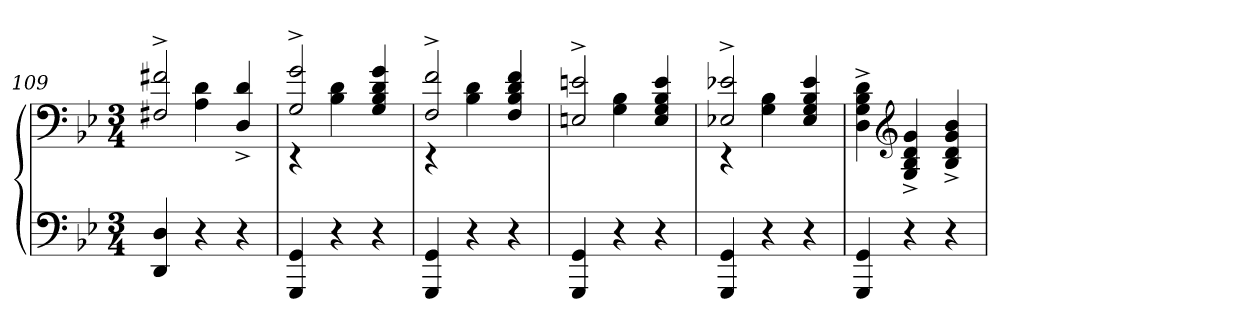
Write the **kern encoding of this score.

**kern	**kern
*part2	*part1
*staff2	*staff1
*clefF4	*clefF4
*k[b-e-]	*k[b-e-]
*B-:	*B-:
*M3/4	*M3/4
=109	=109
*	*^
4DD/ 4D/	2F#X/^> 2f#X/^>	4ryy
4r	.	4A\ 4d\
4r	4D/^> 4d/^>	4ryy
=110	=110	=110
4GGG/ 4GG/	2G/^> 2g/^>	4rEE
4r	.	4B-\ 4d\
4r	4G/ 4B-/ 4d/ 4g/	4ryy
=111	=111	=111
4GGG/ 4GG/	2F/^> 2f/^>	4rEE
4r	.	4B-\ 4d\
4r	4F/ 4B-/ 4d/ 4f/	4ryy
=112	=112	=112
4GGG/ 4GG/	2En/^> 2en/^>	4ryy
4r	.	4G\ 4B-\
4r	4E/ 4G/ 4B-/ 4e/	4ryy
=113	=113	=113
4GGG/ 4GG/	2E-X/^> 2e-X/^>	4rEE
4r	.	4G\ 4B-\
4r	4E-/ 4G/ 4B-/ 4e-/	4ryy
*	*v	*v
=114	=114
4GGG/ 4GG/	4D\^> 4G\^> 4B-\^> 4d\^>
*	*clefG2
4r	4G/^< 4B-/^< 4d/^< 4g/^<
4r	4B-/^< 4d/^< 4g/^< 4b-/^<
=	=
*-	*-
